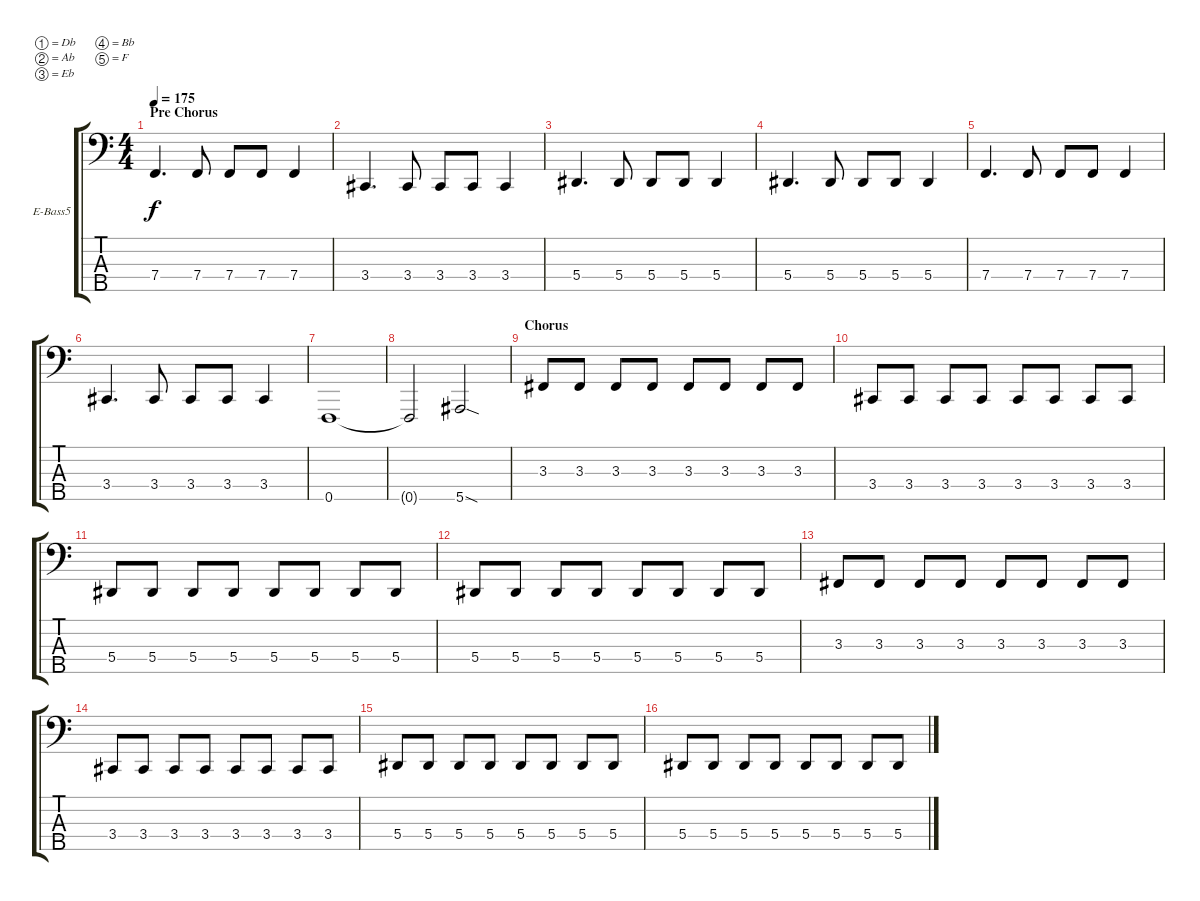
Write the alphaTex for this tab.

\bracketExtendMode groupsimilarinstruments
\firstSystemTrackNameOrientation horizontal
\otherSystemsTrackNameOrientation horizontal
\track ("Jason White" "E-Bass5") {instrument electricbassfinger}
\staff {score tabs}
\tuning (Db2 Ab1 Eb1 Bb0 F0)
\ts (4 4)
\section ("" "Pre Chorus ")
\tempo 175
\clef f4
\ks c
7.4.4{d dy f} 7.4.8 7.4.8 7.4.8 7.4.4 |
3.4.4{d} 3.4.8 3.4.8 3.4.8 3.4.4 |
5.4.4{d} 5.4.8 5.4.8 5.4.8 5.4.4 |
5.4.4{d} 5.4.8 5.4.8 5.4.8 5.4.4 |
7.4.4{d} 7.4.8 7.4.8 7.4.8 7.4.4 |
3.4.4{d} 3.4.8 3.4.8 3.4.8 3.4.4 |
0.5.1 |
0.5{t}.2 5.5{sod}.2 |
\section ("" "Chorus")
3.3.8 3.3.8 3.3.8 3.3.8 3.3.8 3.3.8 3.3.8 3.3.8 |
3.4.8 3.4.8 3.4.8 3.4.8 3.4.8 3.4.8 3.4.8 3.4.8 |
5.4.8 5.4.8 5.4.8 5.4.8 5.4.8 5.4.8 5.4.8 5.4.8 |
5.4.8 5.4.8 5.4.8 5.4.8 5.4.8 5.4.8 5.4.8 5.4.8 |
3.3.8 3.3.8 3.3.8 3.3.8 3.3.8 3.3.8 3.3.8 3.3.8 |
3.4.8 3.4.8 3.4.8 3.4.8 3.4.8 3.4.8 3.4.8 3.4.8 |
5.4.8 5.4.8 5.4.8 5.4.8 5.4.8 5.4.8 5.4.8 5.4.8 |
5.4.8 5.4.8 5.4.8 5.4.8 5.4.8 5.4.8 5.4.8 5.4.8
